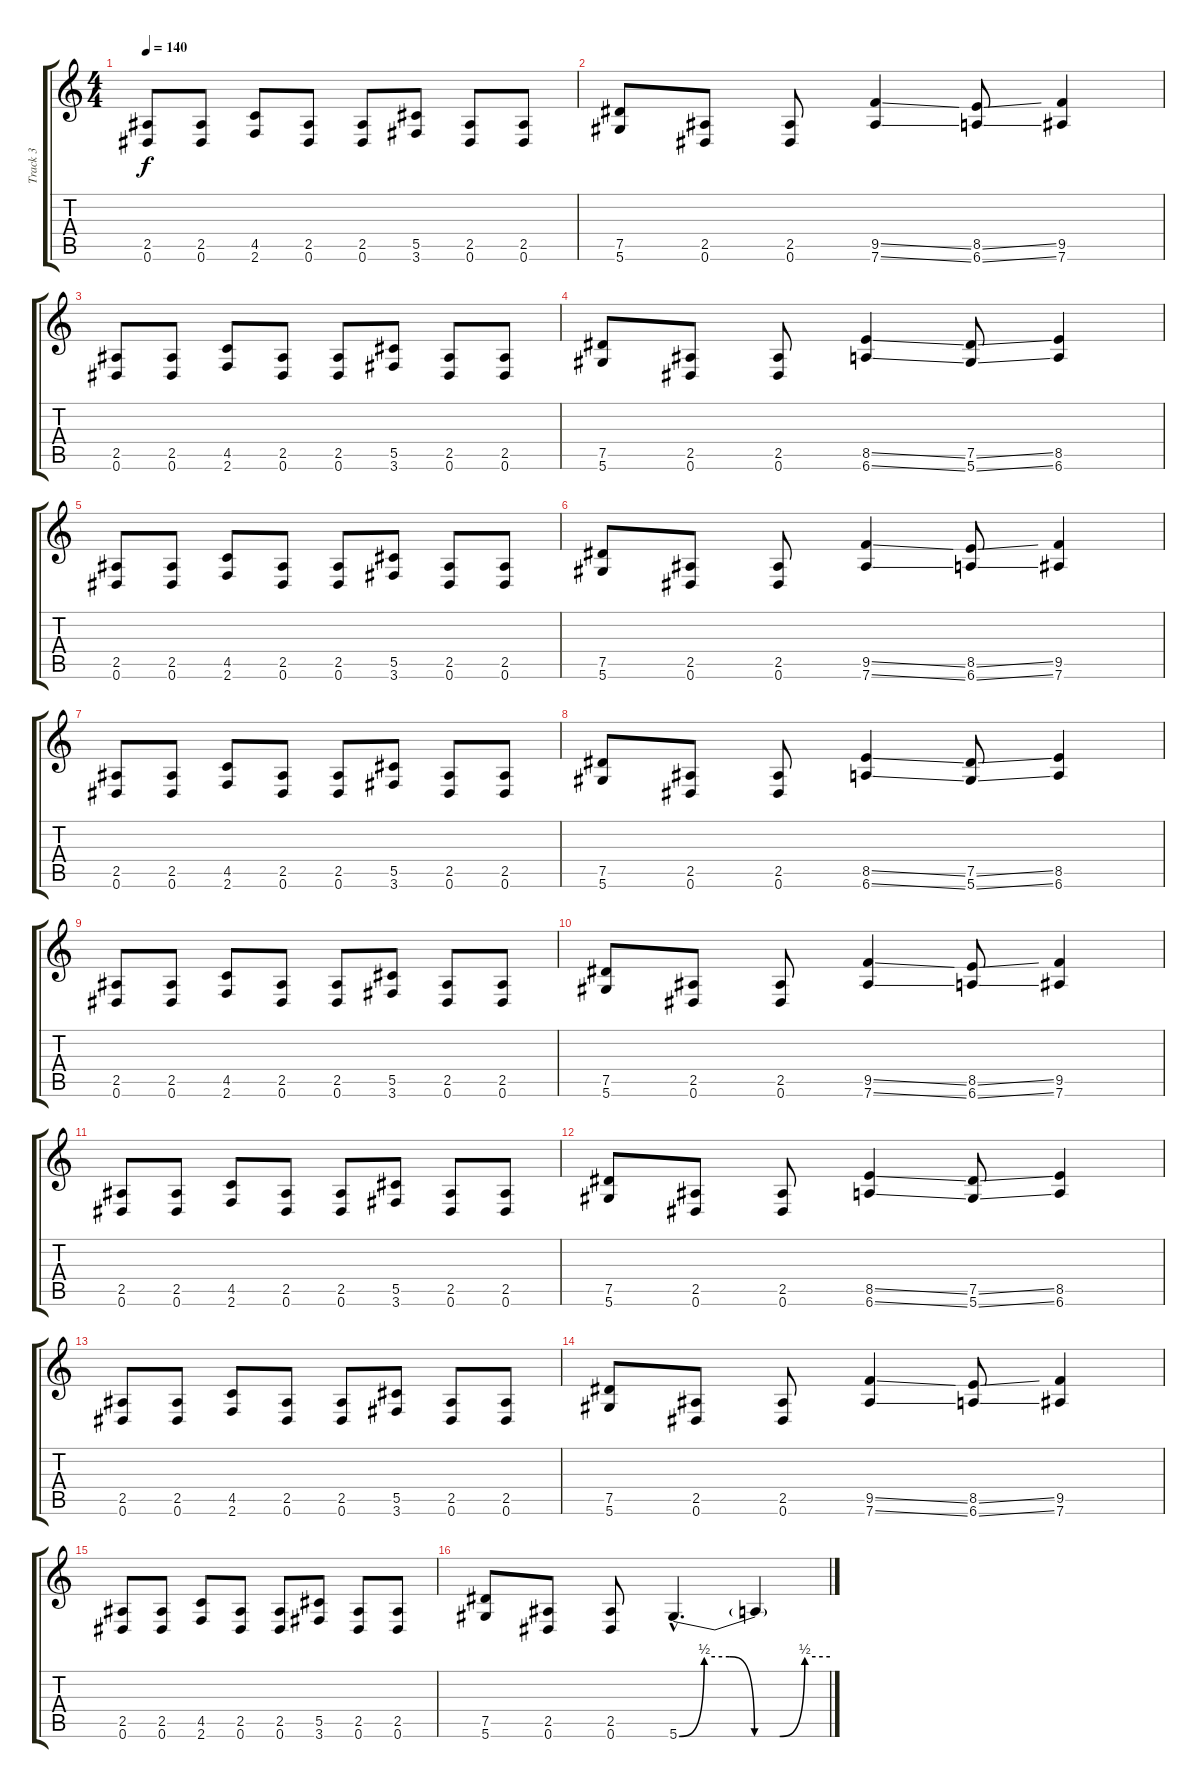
\track ("Track 3" "Track 3") {instrument distortionguitar}
\staff {score tabs}
\tuning (Eb4 Bb3 Gb3 Db3 Ab2 Eb2) {hide}
\ts (4 4)
\tempo 140
\clef g2
\ks c
(2.5 0.6).8{dy f} (2.5 0.6).8 (4.5 2.6).8 (2.5 0.6).8 (2.5 0.6).8 (5.5 3.6).8 (2.5 0.6).8 (2.5 0.6).8 |
(7.5 5.6).8 (2.5 0.6).8 (2.5 0.6).8 (9.5{ss} 7.6{ss}).4 (8.5{ss} 6.6{ss}).8 (9.5 7.6).4 |
(2.5 0.6).8 (2.5 0.6).8 (4.5 2.6).8 (2.5 0.6).8 (2.5 0.6).8 (5.5 3.6).8 (2.5 0.6).8 (2.5 0.6).8 |
(7.5 5.6).8 (2.5 0.6).8 (2.5 0.6).8 (8.5{ss} 6.6{ss}).4 (7.5{ss} 5.6{ss}).8 (8.5 6.6).4 |
(2.5 0.6).8 (2.5 0.6).8 (4.5 2.6).8 (2.5 0.6).8 (2.5 0.6).8 (5.5 3.6).8 (2.5 0.6).8 (2.5 0.6).8 |
(7.5 5.6).8 (2.5 0.6).8 (2.5 0.6).8 (9.5{ss} 7.6{ss}).4 (8.5{ss} 6.6{ss}).8 (9.5 7.6).4 |
(2.5 0.6).8 (2.5 0.6).8 (4.5 2.6).8 (2.5 0.6).8 (2.5 0.6).8 (5.5 3.6).8 (2.5 0.6).8 (2.5 0.6).8 |
(7.5 5.6).8 (2.5 0.6).8 (2.5 0.6).8 (8.5{ss} 6.6{ss}).4 (7.5{ss} 5.6{ss}).8 (8.5 6.6).4 |
(2.5 0.6).8 (2.5 0.6).8 (4.5 2.6).8 (2.5 0.6).8 (2.5 0.6).8 (5.5 3.6).8 (2.5 0.6).8 (2.5 0.6).8 |
(7.5 5.6).8 (2.5 0.6).8 (2.5 0.6).8 (9.5{ss} 7.6{ss}).4 (8.5{ss} 6.6{ss}).8 (9.5 7.6).4 |
(2.5 0.6).8 (2.5 0.6).8 (4.5 2.6).8 (2.5 0.6).8 (2.5 0.6).8 (5.5 3.6).8 (2.5 0.6).8 (2.5 0.6).8 |
(7.5 5.6).8 (2.5 0.6).8 (2.5 0.6).8 (8.5{ss} 6.6{ss}).4 (7.5{ss} 5.6{ss}).8 (8.5 6.6).4 |
(2.5 0.6).8 (2.5 0.6).8 (4.5 2.6).8 (2.5 0.6).8 (2.5 0.6).8 (5.5 3.6).8 (2.5 0.6).8 (2.5 0.6).8 |
(7.5 5.6).8 (2.5 0.6).8 (2.5 0.6).8 (9.5{ss} 7.6{ss}).4 (8.5{ss} 6.6{ss}).8 (9.5 7.6).4 |
(2.5 0.6).8 (2.5 0.6).8 (4.5 2.6).8 (2.5 0.6).8 (2.5 0.6).8 (5.5 3.6).8 (2.5 0.6).8 (2.5 0.6).8 |
(7.5 5.6).8 (2.5 0.6).8 (2.5 0.6).8 5.6{be (custom 0 0 10 2 20 2 30 0 40 0 50 2 60 2) hac}.4{d} 5.6{t}.4
